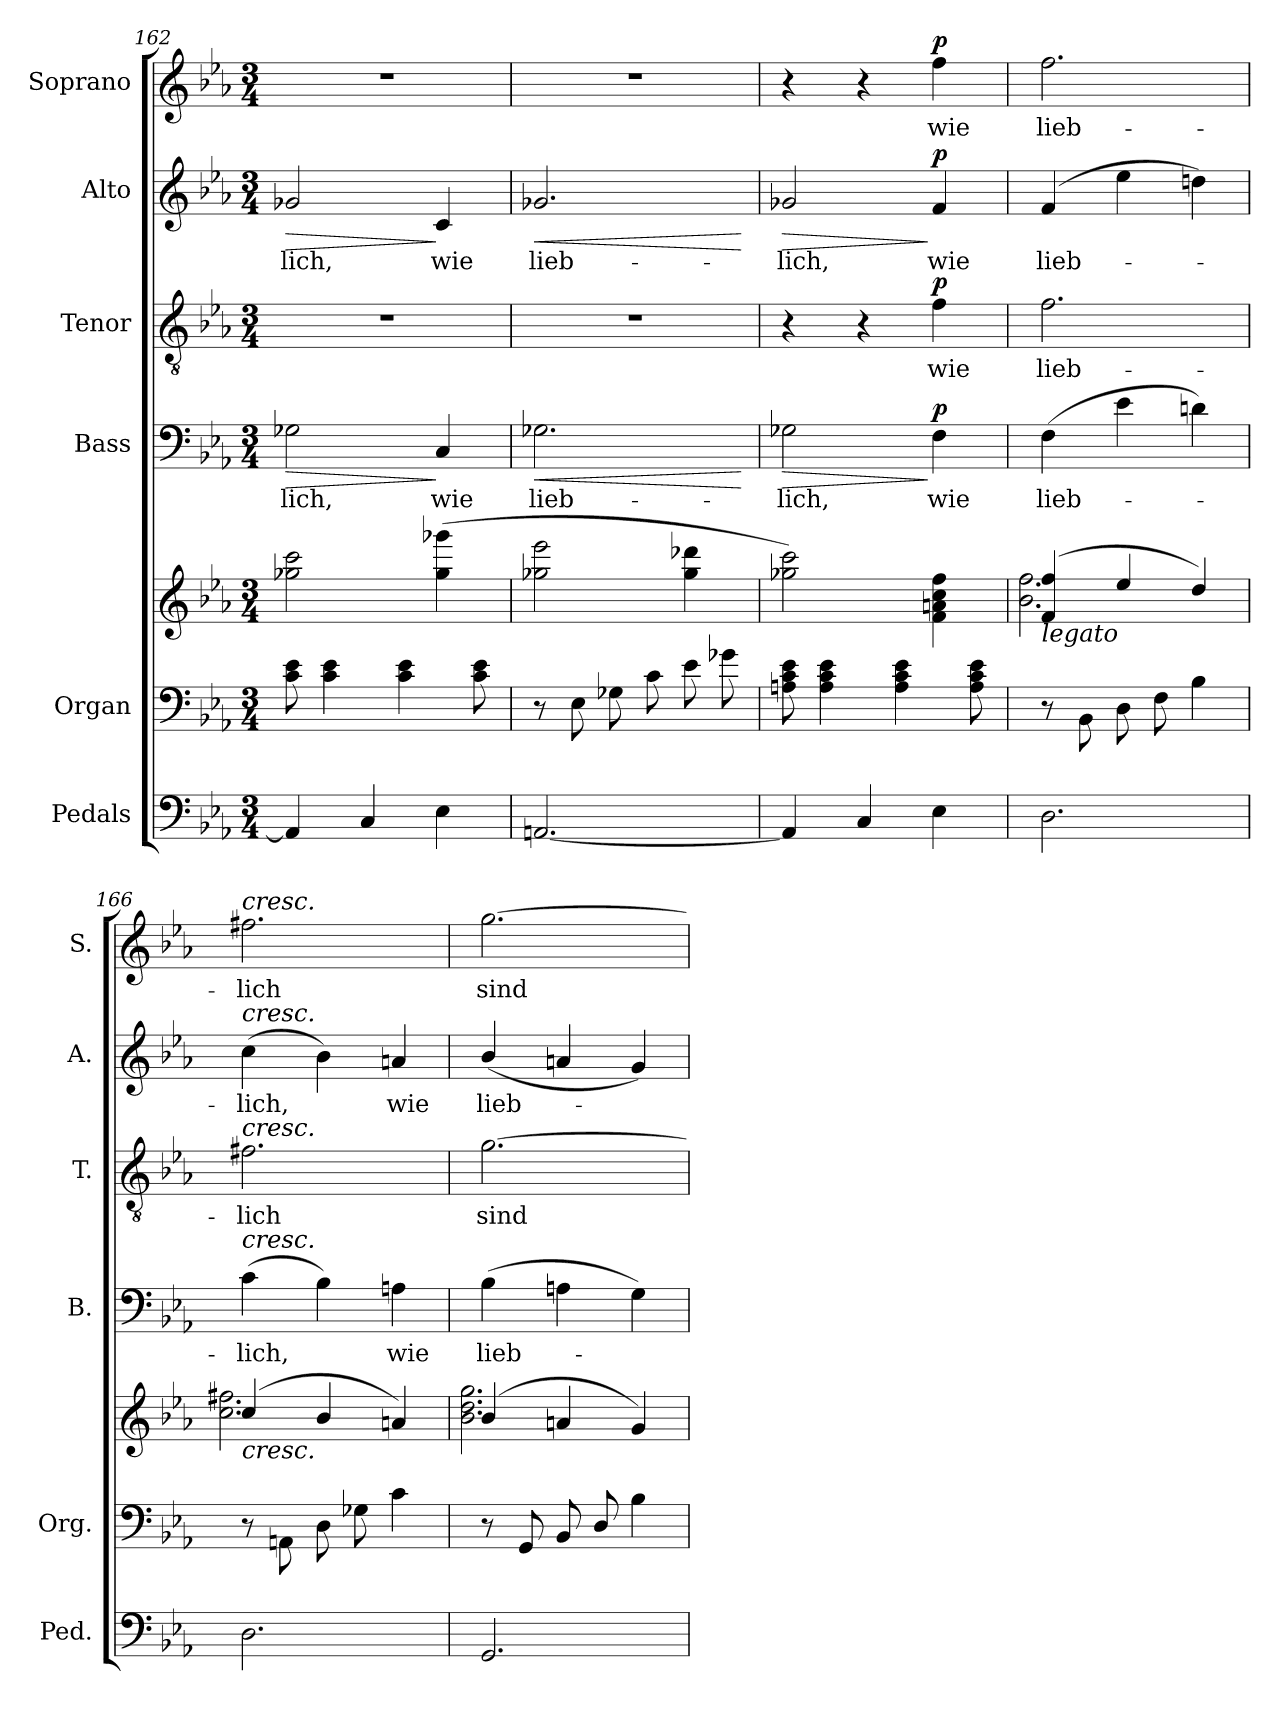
**kern	**kern	**kern	**kern	**text	**dynam	**kern	**text	**dynam	**kern	**text	**dynam	**kern	**text	**dynam
*part6	*part5	*part5	*part4	*part4	*part4	*part3	*part3	*part3	*part2	*part2	*part2	*part1	*part1	*part1
*staff7	*staff6	*staff5	*staff4	*staff4	*staff4	*staff3	*staff3	*staff3	*staff2	*staff2	*staff2	*staff1	*staff1	*staff1
*I"Pedals	*I"Organ	*	*I"Bass	*	*	*I"Tenor	*	*	*I"Alto	*	*	*I"Soprano	*	*
*I'Ped.	*I'Org.	*	*I'B.	*	*	*I'T.	*	*	*I'A.	*	*	*I'S.	*	*
!!LO:LB:g=z
*clefF4	*clefF4	*clefG2	*clefF4	*	*	*clefGv2	*	*	*clefG2	*	*	*clefG2	*	*
*	*	*	*	*	*	*ITrd7c12	*	*	*	*	*	*	*	*
*k[b-e-a-]	*k[b-e-a-]	*k[b-e-a-]	*k[b-e-a-]	*	*	*k[b-e-a-]	*	*	*k[b-e-a-]	*	*	*k[b-e-a-]	*	*
*E-:	*E-:	*E-:	*E-:	*	*	*E-:	*	*	*E-:	*	*	*E-:	*	*
*M3/4	*M3/4	*M3/4	*M3/4	*	*	*M3/4	*	*	*M3/4	*	*	*M3/4	*	*
=162	=162	=162	=162	=162	=162	=162	=162	=162	=162	=162	=162	=162	=162	=162
!	!	!	!	!LO:LY:b:color=#000000	!LO:HP:b	!LO:N:vis=1	!	!	!	!	!	!	!	!
!	!	!	!	!	!	!	!	!	!	!LO:LY:b:color=#000000	!LO:HP:b	!LO:N:vis=1	!	!
4AA-i/]	8ci\ 8e-i	2gg-Xi\ 2ccci	2G-Xi\	-lich,	>	2.r	.	.	2g-Xi/	-lich,	>	2.r	.	.
.	4ci\ 4e-i	.	.	.	.	.	.	.	.	.	.	.	.	.
4Ci/	.	.	.	.	.	.	.	.	.	.	.	.	.	.
.	4ci\ 4e-i	.	.	.	.	.	.	.	.	.	.	.	.	.
!	!	!	!	!LO:LY:b:color=#000000	!	!	!	!	!	!	!	!	!	!
!	!	!	!	!	!	!	!	!	!	!LO:LY:b:color=#000000	!	!	!	!
4E-i\	.	(4gg-i\ 4ggg-Xi	4Ci/	wie	]	.	.	.	4ci/	wie	]	.	.	.
.	8ci\ 8e-i	.	.	.	.	.	.	.	.	.	.	.	.	.
=163	=163	=163	=163	=163	=163	=163	=163	=163	=163	=163	=163	=163	=163	=163
!	!	!	!	!LO:LY:b:color=#000000	!LO:HP:b	!LO:N:vis=1	!	!	!	!	!	!	!	!
!	!	!	!	!	!	!	!	!	!	!LO:LY:b:color=#000000	!LO:HP:b	!LO:N:vis=1	!	!
[2.AAni/	8r	2gg-Xi\ 2eee-i	2.G-Xi\	lieb-	<	2.r	.	.	2.g-Xi/	lieb-	<	2.r	.	.
.	8E-i\	.	.	.	.	.	.	.	.	.	.	.	.	.
.	8G-Xi\	.	.	.	.	.	.	.	.	.	.	.	.	.
.	8ci\	.	.	.	.	.	.	.	.	.	.	.	.	.
.	8e-i\	4gg-i\ 4ddd-Xi	.	.	.	.	.	.	.	.	.	.	.	.
.	8g-Xi\	.	.	.	.	.	.	.	.	.	.	.	.	.
.	.	.	.	.	[	.	.	.	.	.	[	.	.	.
=164	=164	=164	=164	=164	=164	=164	=164	=164	=164	=164	=164	=164	=164	=164
!	!	!	!	!LO:LY:b:color=#000000	!LO:HP:b	!	!	!	!	!	!	!	!	!
!	!	!	!	!	!	!	!	!	!	!LO:LY:b:color=#000000	!LO:HP:b	!	!	!
4AAi/]	8Ani\ 8ci 8e-i	2gg-Xi\ 2ccci)	2G-Xi\	-lich,	>	4r	.	.	2g-Xi/	-lich,	>	4r	.	.
.	4Ai\ 4ci 4e-i	.	.	.	.	.	.	.	.	.	.	.	.	.
4Ci/	.	.	.	.	.	4r	.	.	.	.	.	4r	.	.
.	4Ai\ 4ci 4e-i	.	.	.	.	.	.	.	.	.	.	.	.	.
!	!	!	!	!LO:LY:b:color=#000000	!	!	!	!	!	!	!	!	!	!
!	!	!	!	!	!	!	!LO:LY:b:color=#000000	!	!	!	!	!	!	!
!	!	!	!	!	!	!	!	!	!	!LO:LY:b:color=#000000	!	!	!	!
!	!	!	!	!	!	!	!	!	!	!	!	!	!LO:LY:b:color=#000000	!
4E-i\	.	4fi\ 4ani 4cci 4ffi	4Fi\	wie	] p	4Fi\	wie	p	4fi/	wie	] p	4ffi\	wie	p
.	8Ai\ 8ci 8e-i	.	.	.	.	.	.	.	.	.	.	.	.	.
=165	=165	=165	=165	=165	=165	=165	=165	=165	=165	=165	=165	=165	=165	=165
*	*	*^	*	*	*	*	*	*	*	*	*	*	*	*
!	!	!	!	!	!LO:LY:b:color=#000000	!	!	!	!	!	!	!	!	!	!
!	!	!	!	!	!	!	!	!LO:LY:b:color=#000000	!	!	!	!	!	!	!
!	!	!	!	!	!	!	!	!	!	!	!LO:LY:b:color=#000000	!	!	!	!
!	!	!LO:TX:b:i:t=legato	!	!	!	!	!	!	!	!	!	!	!	!	!
!	!	!	!	!	!	!	!	!	!	!	!	!	!	!LO:LY:b:color=#000000	!
2.Di\	8r	(4fi/ 4ffi	2.b-i\ 2.ffi	(4Fi\	lieb-	.	2.Fi\	lieb-	.	(4fi/	lieb-	.	2.ffi\	lieb-	.
.	8BB-i\	.	.	.	.	.	.	.	.	.	.	.	.	.	.
.	8Di\	4ee-i/	.	4e-i\	.	.	.	.	.	4ee-i\	.	.	.	.	.
.	8Fi\	.	.	.	.	.	.	.	.	.	.	.	.	.	.
.	4B-i\	4ddi/)	.	4dni\)	.	.	.	.	.	4ddni\)	.	.	.	.	.
=166	=166	=166	=166	=166	=166	=166	=166	=166	=166	=166	=166	=166	=166	=166	=166
!	!	!	!	!	!LO:LY:b:color=#000000	!	!	!	!	!	!	!	!	!	!
!	!	!	!	!	!	!	!	!LO:LY:b:color=#000000	!	!	!	!	!	!	!
!	!	!	!	!	!	!	!	!	!	!	!LO:LY:b:color=#000000	!	!	!	!
!	!	!	!	!	!	!	!	!	!	!	!	!	!LO:TX:a:i:t=cresc.	!	!
!	!	!	!	!	!	!	!	!	!	!LO:TX:a:i:t=cresc.	!	!	!	!	!
!	!	!	!	!	!	!	!LO:TX:a:i:t=cresc.	!	!	!	!	!	!	!	!
!	!	!	!	!LO:TX:a:i:t=cresc.	!	!	!	!	!	!	!	!	!	!	!
!	!	!LO:TX:b:i:t=cresc.	!	!	!	!	!	!	!	!	!	!	!	!	!
!	!	!	!	!	!	!	!	!	!	!	!	!	!	!LO:LY:b:color=#000000	!
2.Di\	8r	(4cci/	2.cci\ 2.ff#Xi	(4ci\	-lich,	.	2.F#Xi\	-lich	.	(4cci\	-lich,	.	2.ff#Xi\	-lich	.
.	8AAni\	.	.	.	.	.	.	.	.	.	.	.	.	.	.
.	8Di\	4b-i/	.	4B-i\)	.	.	.	.	.	4b-i\)	.	.	.	.	.
.	8G-Xi\	.	.	.	.	.	.	.	.	.	.	.	.	.	.
!	!	!	!	!	!LO:LY:b:color=#000000	!	!	!	!	!	!	!	!	!	!
!	!	!	!	!	!	!	!	!	!	!	!LO:LY:b:color=#000000	!	!	!	!
.	4ci\	4ani/)	.	4Ani\	wie	.	.	.	.	4ani/	wie	.	.	.	.
=167	=167	=167	=167	=167	=167	=167	=167	=167	=167	=167	=167	=167	=167	=167	=167
!	!	!	!	!	!LO:LY:b:color=#000000	!	!	!	!	!	!	!	!	!	!
!	!	!	!	!	!	!	!	!LO:LY:b:color=#000000	!	!	!	!	!	!	!
!	!	!	!	!	!	!	!	!	!	!	!LO:LY:b:color=#000000	!	!	!	!
!	!	!	!	!	!	!	!	!	!	!	!	!	!	!LO:LY:b:color=#000000	!
2.GGi/	8r	(4b-i/	2.b-i\ 2.ddi 2.ggi	(4B-i\	lieb-	.	[2.Gi\	sind	.	(4b-i/	lieb-	.	[2.ggi\	sind	.
.	8GGi/	.	.	.	.	.	.	.	.	.	.	.	.	.	.
.	8BB-i/	4ani/	.	4Ani\	.	.	.	.	.	4ani/	.	.	.	.	.
.	8Di/	.	.	.	.	.	.	.	.	.	.	.	.	.	.
.	4B-i\	4gi/)	.	4Gi\)	.	.	.	.	.	4gi/)	.	.	.	.	.
*	*	*v	*v	*	*	*	*	*	*	*	*	*	*	*	*
=	=	=	=	=	=	=	=	=	=	=	=	=	=	=
*-	*-	*-	*-	*-	*-	*-	*-	*-	*-	*-	*-	*-	*-	*-
